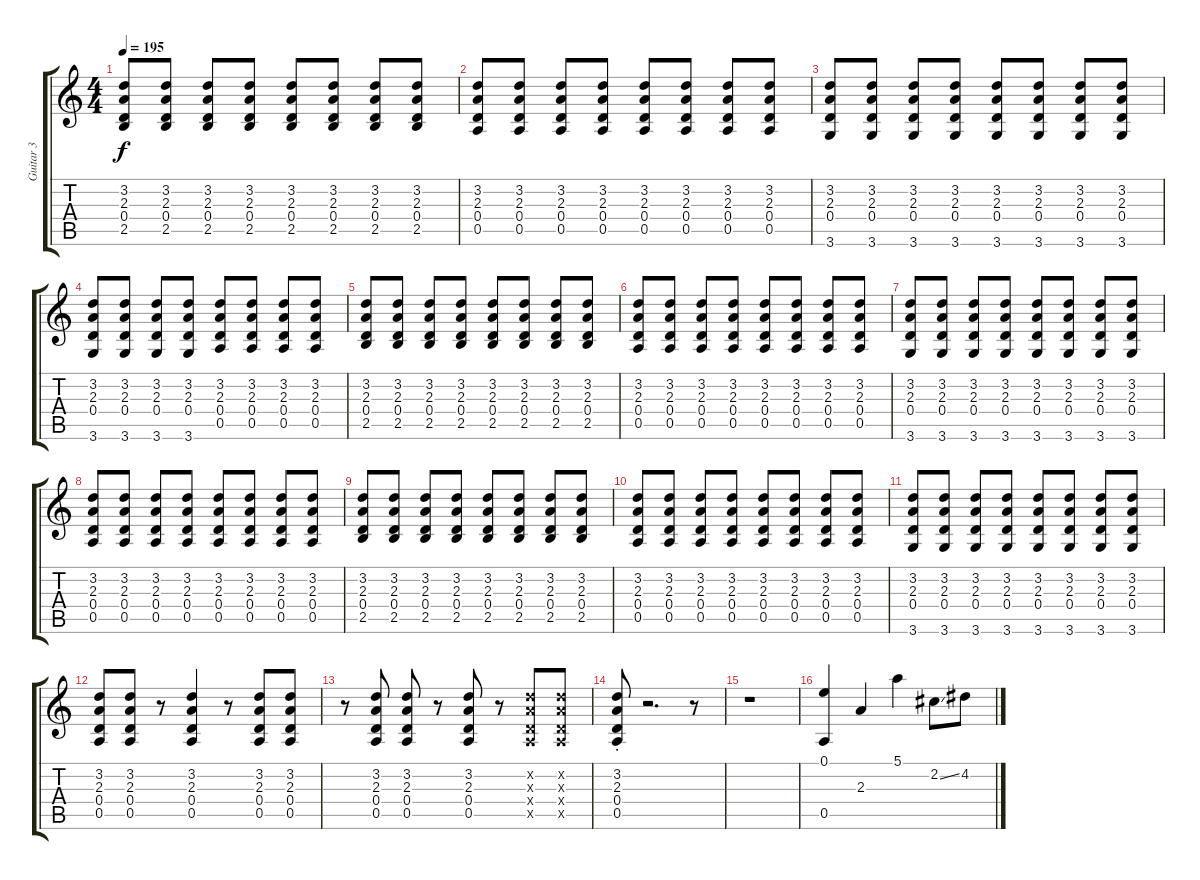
\track ("Guitar 3" "Guitar 3") {instrument electricguitarclean}
\staff {score tabs}
\tuning (E4 B3 G3 D3 A2 E2) {hide}
\ts (4 4)
\tempo 195
\clef g2
\ks c
(3.2 2.3 0.4 2.5).8{dy f} (3.2 2.3 0.4 2.5).8 (3.2 2.3 0.4 2.5).8 (3.2 2.3 0.4 2.5).8 (3.2 2.3 0.4 2.5).8 (3.2 2.3 0.4 2.5).8 (3.2 2.3 0.4 2.5).8 (3.2 2.3 0.4 2.5).8 |
(3.2 2.3 0.4 0.5).8 (3.2 2.3 0.4 0.5).8 (3.2 2.3 0.4 0.5).8 (3.2 2.3 0.4 0.5).8 (3.2 2.3 0.4 0.5).8 (3.2 2.3 0.4 0.5).8 (3.2 2.3 0.4 0.5).8 (3.2 2.3 0.4 0.5).8 |
(3.2 2.3 0.4 3.6).8 (3.2 2.3 0.4 3.6).8 (3.2 2.3 0.4 3.6).8 (3.2 2.3 0.4 3.6).8 (3.2 2.3 0.4 3.6).8 (3.2 2.3 0.4 3.6).8 (3.2 2.3 0.4 3.6).8 (3.2 2.3 0.4 3.6).8 |
(3.2 2.3 0.4 3.6).8 (3.2 2.3 0.4 3.6).8 (3.2 2.3 0.4 3.6).8 (3.2 2.3 0.4 3.6).8 (3.2 2.3 0.4 0.5).8 (3.2 2.3 0.4 0.5).8 (3.2 2.3 0.4 0.5).8 (3.2 2.3 0.4 0.5).8 |
(3.2 2.3 0.4 2.5).8 (3.2 2.3 0.4 2.5).8 (3.2 2.3 0.4 2.5).8 (3.2 2.3 0.4 2.5).8 (3.2 2.3 0.4 2.5).8 (3.2 2.3 0.4 2.5).8 (3.2 2.3 0.4 2.5).8 (3.2 2.3 0.4 2.5).8 |
(3.2 2.3 0.4 0.5).8 (3.2 2.3 0.4 0.5).8 (3.2 2.3 0.4 0.5).8 (3.2 2.3 0.4 0.5).8 (3.2 2.3 0.4 0.5).8 (3.2 2.3 0.4 0.5).8 (3.2 2.3 0.4 0.5).8 (3.2 2.3 0.4 0.5).8 |
(3.2 2.3 0.4 3.6).8 (3.2 2.3 0.4 3.6).8 (3.2 2.3 0.4 3.6).8 (3.2 2.3 0.4 3.6).8 (3.2 2.3 0.4 3.6).8 (3.2 2.3 0.4 3.6).8 (3.2 2.3 0.4 3.6).8 (3.2 2.3 0.4 3.6).8 |
(3.2 2.3 0.4 0.5).8 (3.2 2.3 0.4 0.5).8 (3.2 2.3 0.4 0.5).8 (3.2 2.3 0.4 0.5).8 (3.2 2.3 0.4 0.5).8 (3.2 2.3 0.4 0.5).8 (3.2 2.3 0.4 0.5).8 (3.2 2.3 0.4 0.5).8 |
(3.2 2.3 0.4 2.5).8 (3.2 2.3 0.4 2.5).8 (3.2 2.3 0.4 2.5).8 (3.2 2.3 0.4 2.5).8 (3.2 2.3 0.4 2.5).8 (3.2 2.3 0.4 2.5).8 (3.2 2.3 0.4 2.5).8 (3.2 2.3 0.4 2.5).8 |
(3.2 2.3 0.4 0.5).8 (3.2 2.3 0.4 0.5).8 (3.2 2.3 0.4 0.5).8 (3.2 2.3 0.4 0.5).8 (3.2 2.3 0.4 0.5).8 (3.2 2.3 0.4 0.5).8 (3.2 2.3 0.4 0.5).8 (3.2 2.3 0.4 0.5).8 |
(3.2 2.3 0.4 3.6).8 (3.2 2.3 0.4 3.6).8 (3.2 2.3 0.4 3.6).8 (3.2 2.3 0.4 3.6).8 (3.2 2.3 0.4 3.6).8 (3.2 2.3 0.4 3.6).8 (3.2 2.3 0.4 3.6).8 (3.2 2.3 0.4 3.6).8 |
(3.2 2.3 0.4 0.5).8 (3.2 2.3 0.4 0.5).8 r.8 (3.2 2.3 0.4 0.5).4 r.8 (3.2 2.3 0.4 0.5).8 (3.2 2.3 0.4 0.5).8 |
r.8 (3.2 2.3 0.4 0.5).8 (3.2 2.3 0.4 0.5).8 r.8 (3.2 2.3 0.4 0.5).8 r.8 (3.2{x} 2.3{x} 0.4{x} 0.5{x}).8 (3.2{x} 2.3{x} 0.4{x} 0.5{x}).8 |
(3.2{st} 2.3{st} 0.4{st} 0.5{st}).8 r.2{d} r.8 |
r.1 |
(0.1 0.5).4 2.3.4 5.1.4 2.2{ss}.8 4.2.8
